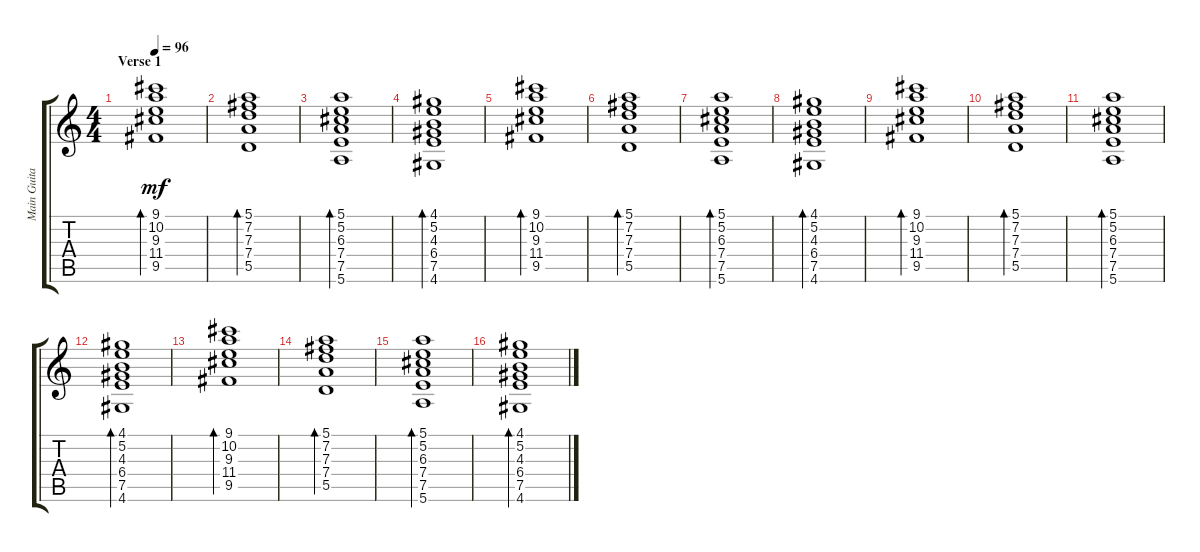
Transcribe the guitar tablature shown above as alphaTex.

\track ("Main Guitar" "Main Guita") {instrument electricguitarclean}
\staff {score tabs}
\tuning (E4 B3 G3 D3 A2 E2) {hide}
\ts (4 4)
\section ("" "Verse 1")
\tempo 96
\clef g2
\ks c
(9.1 10.2 9.3 11.4 9.5).1{bd 60 dy mf instrument electricguitarclean} |
(5.1 7.2 7.3 7.4 5.5).1{bd 120} |
(5.1 5.2 6.3 7.4 7.5 5.6).1{bd 120} |
(4.1 5.2 4.3 6.4 7.5 4.6).1{bd 120} |
(9.1 10.2 9.3 11.4 9.5).1{bd 60} |
(5.1 7.2 7.3 7.4 5.5).1{bd 120} |
(5.1 5.2 6.3 7.4 7.5 5.6).1{bd 120} |
(4.1 5.2 4.3 6.4 7.5 4.6).1{bd 120} |
(9.1 10.2 9.3 11.4 9.5).1{bd 60} |
(5.1 7.2 7.3 7.4 5.5).1{bd 120} |
(5.1 5.2 6.3 7.4 7.5 5.6).1{bd 120} |
(4.1 5.2 4.3 6.4 7.5 4.6).1{bd 120} |
(9.1 10.2 9.3 11.4 9.5).1{bd 60} |
(5.1 7.2 7.3 7.4 5.5).1{bd 120} |
(5.1 5.2 6.3 7.4 7.5 5.6).1{bd 120} |
(4.1 5.2 4.3 6.4 7.5 4.6).1{bd 120}
